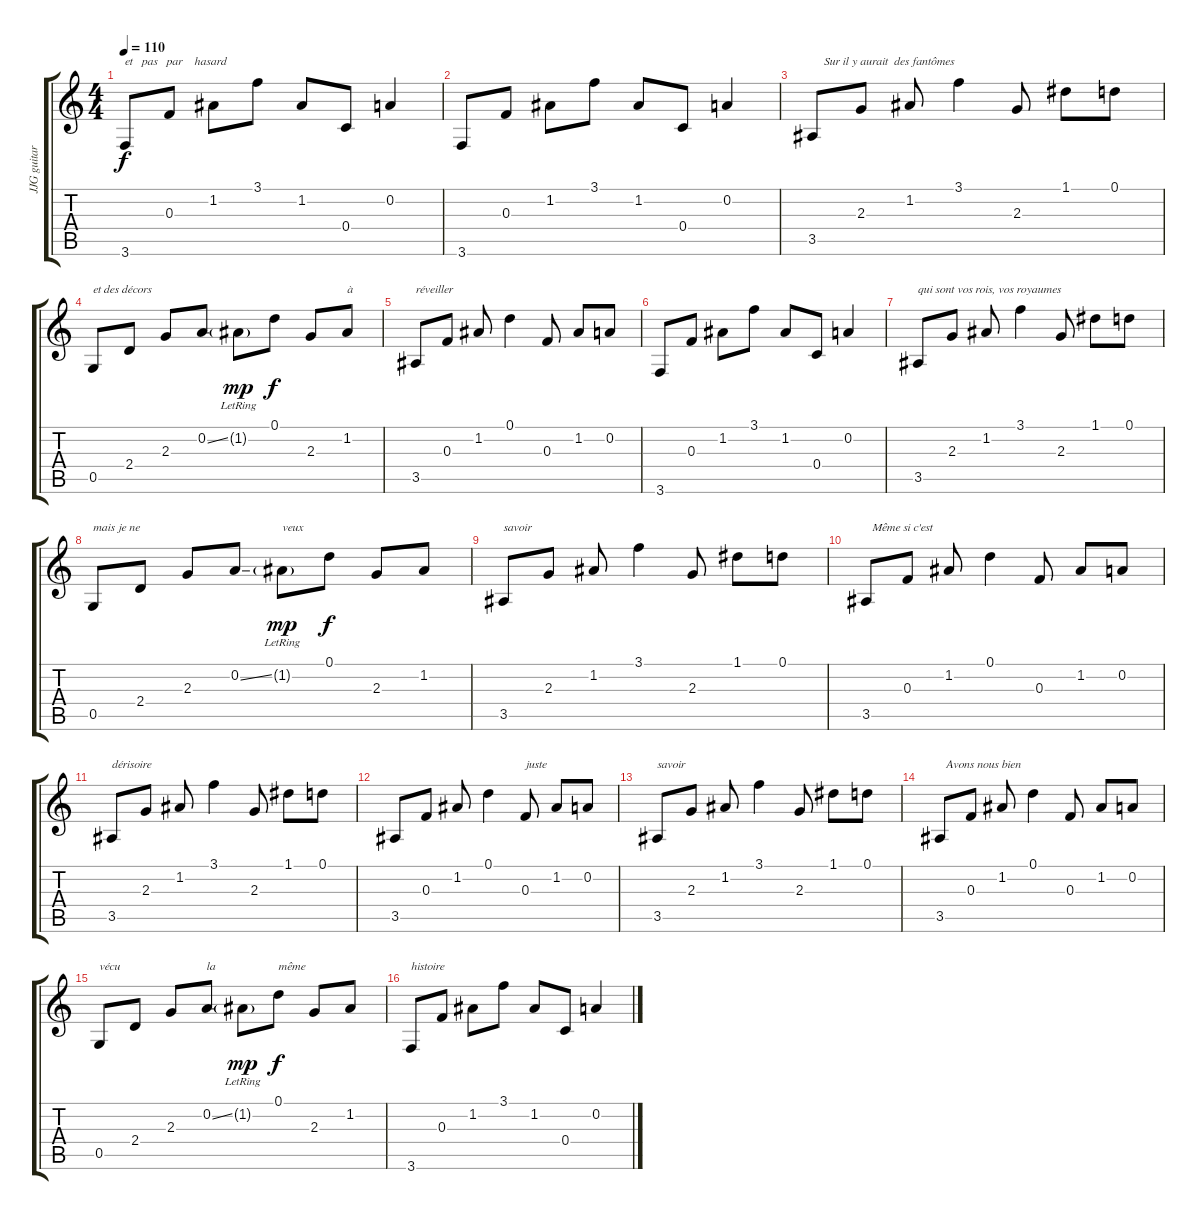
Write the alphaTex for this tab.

\track ("JJG guitare" "JJG guitar") {instrument acousticguitarsteel}
\staff {score tabs}
\tuning (D4 A3 F3 C3 G2 D2) {hide}
\ts (4 4)
\tempo 110
\clef g2
\ks c
3.6.8{txt "et   pas   par    hasard  " dy f} 0.3.8 1.2.8 3.1.8 1.2.8 0.4.8 0.2.4 |
3.6.8 0.3.8 1.2.8 3.1.8 1.2.8 0.4.8 0.2.4 |
3.5.8{txt "    Sur il y aurait  des fantômes "} 2.3.8 1.2.8 3.1.4 2.3.8 1.1.8 0.1.8 |
0.5.8{txt "et des décors"} 2.4.8 2.3.8 0.2{ss}.8 1.2{g lr}.8{dy mp} 0.1.8{dy f} 2.3.8 1.2.8{txt "à"} |
3.5.8{txt "réveiller"} 0.3.8 1.2.8{txt "       "} 0.1.4{txt "     "} 0.3.8 1.2.8 0.2.8 |
3.6.8 0.3.8 1.2.8 3.1.8 1.2.8 0.4.8 0.2.4 |
3.5.8{txt "qui sont vos rois, vos royaumes"} 2.3.8 1.2.8 3.1.4 2.3.8 1.1.8 0.1.8 |
0.5.8{txt "mais je ne"} 2.4.8 2.3.8 0.2{ss}.8 1.2{g lr}.8{txt "veux " dy mp} 0.1.8{dy f} 2.3.8 1.2.8 |
3.5.8{txt "savoir"} 2.3.8 1.2.8 3.1.4 2.3.8 1.1.8 0.1.8 |
3.5.8{txt "  Même si c'est"} 0.3.8 1.2.8{txt "       "} 0.1.4{txt "     "} 0.3.8 1.2.8 0.2.8 |
3.5.8{txt "dérisoire"} 2.3.8 1.2.8 3.1.4 2.3.8 1.1.8 0.1.8 |
3.5.8 0.3.8 1.2.8{txt "       "} 0.1.4{txt "     "} 0.3.8{txt "juste"} 1.2.8 0.2.8 |
3.5.8{txt "savoir"} 2.3.8 1.2.8 3.1.4 2.3.8 1.1.8 0.1.8 |
3.5.8{txt "  Avons nous bien "} 0.3.8 1.2.8{txt "       "} 0.1.4{txt "     "} 0.3.8 1.2.8 0.2.8 |
0.5.8{txt "vécu"} 2.4.8 2.3.8 0.2{ss}.8{txt "la "} 1.2{g lr}.8{dy mp} 0.1.8{txt "même" dy f} 2.3.8 1.2.8 |
3.6.8{txt "histoire"} 0.3.8 1.2.8 3.1.8 1.2.8 0.4.8 0.2.4
